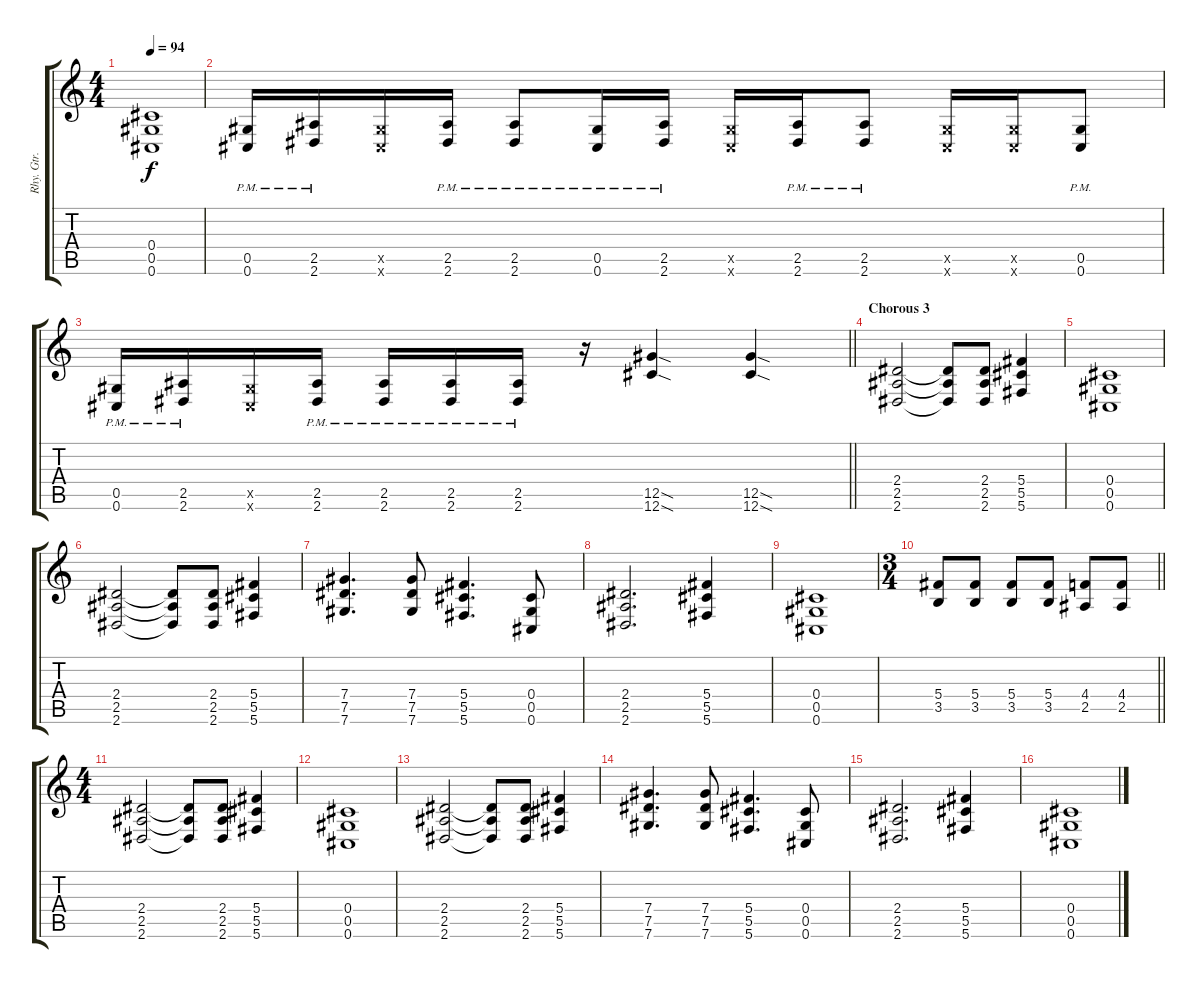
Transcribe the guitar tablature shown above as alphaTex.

\track ("Rhy. Gtr. 2" "Rhy. Gtr. ") {instrument distortionguitar}
\staff {score tabs}
\tuning (Eb4 Bb3 Gb3 Db3 Ab2 Db2) {hide}
\ts (4 4)
\tempo 94
\clef g2
\ks c
(0.4{t} 0.5{t} 0.6{t}).1{dy f} |
(0.5{pm} 0.6{pm}).16 (2.5{pm} 2.6{pm}).16 (0.5{x} 0.6{x}).16 (2.5{pm} 2.6{pm}).16 (2.5{pm} 2.6{pm}).8 (0.5{pm} 0.6{pm}).16 (2.5{pm} 2.6{pm}).16 (0.5{x} 0.6{x}).16 (2.5{pm} 2.6{pm}).16 (2.5{pm} 2.6{pm}).8 (0.5{x} 0.6{x}).16 (0.5{x} 0.6{x}).16 (0.5{pm} 0.6{pm}).8 |
\barLineRight lightlight
(0.5{pm} 0.6{pm}).16 (2.5{pm} 2.6{pm}).16 (0.5{x} 0.6{x}).16 (2.5{pm} 2.6{pm}).16 (2.5{pm} 2.6{pm}).16 (2.5{pm} 2.6{pm}).16 (2.5{pm} 2.6{pm}).16 r.16 (12.5{sod} 12.6{sod}).4 (12.5{sod} 12.6{sod}).4 |
\section ("" "Chorous 3")
(2.4 2.5 2.6).2 (2.4{t} 2.5{t} 2.6{t}).8 (2.4 2.5 2.6).8 (5.4 5.5 5.6).4 |
(0.4 0.5 0.6).1 |
(2.4 2.5 2.6).2 (2.4{t} 2.5{t} 2.6{t}).8 (2.4 2.5 2.6).8 (5.4 5.5 5.6).4 |
(7.4 7.5 7.6).4{d} (7.4 7.5 7.6).8 (5.4 5.5 5.6).4{d} (0.4 0.5 0.6).8 |
(2.4 2.5 2.6).2{d} (5.4 5.5 5.6).4 |
(0.4 0.5 0.6).1 |
\ts (3 4)
\barLineRight lightlight
(5.4 3.5).8 (5.4 3.5).8 (5.4 3.5).8 (5.4 3.5).8 (4.4 2.5).8 (4.4 2.5).8 |
\ts (4 4)
(2.4 2.5 2.6).2 (2.4{t} 2.5{t} 2.6{t}).8 (2.4 2.5 2.6).8 (5.4 5.5 5.6).4 |
(0.4 0.5 0.6).1 |
(2.4 2.5 2.6).2 (2.4{t} 2.5{t} 2.6{t}).8 (2.4 2.5 2.6).8 (5.4 5.5 5.6).4 |
(7.4 7.5 7.6).4{d} (7.4 7.5 7.6).8 (5.4 5.5 5.6).4{d} (0.4 0.5 0.6).8 |
(2.4 2.5 2.6).2{d} (5.4 5.5 5.6).4 |
(0.4 0.5 0.6).1
